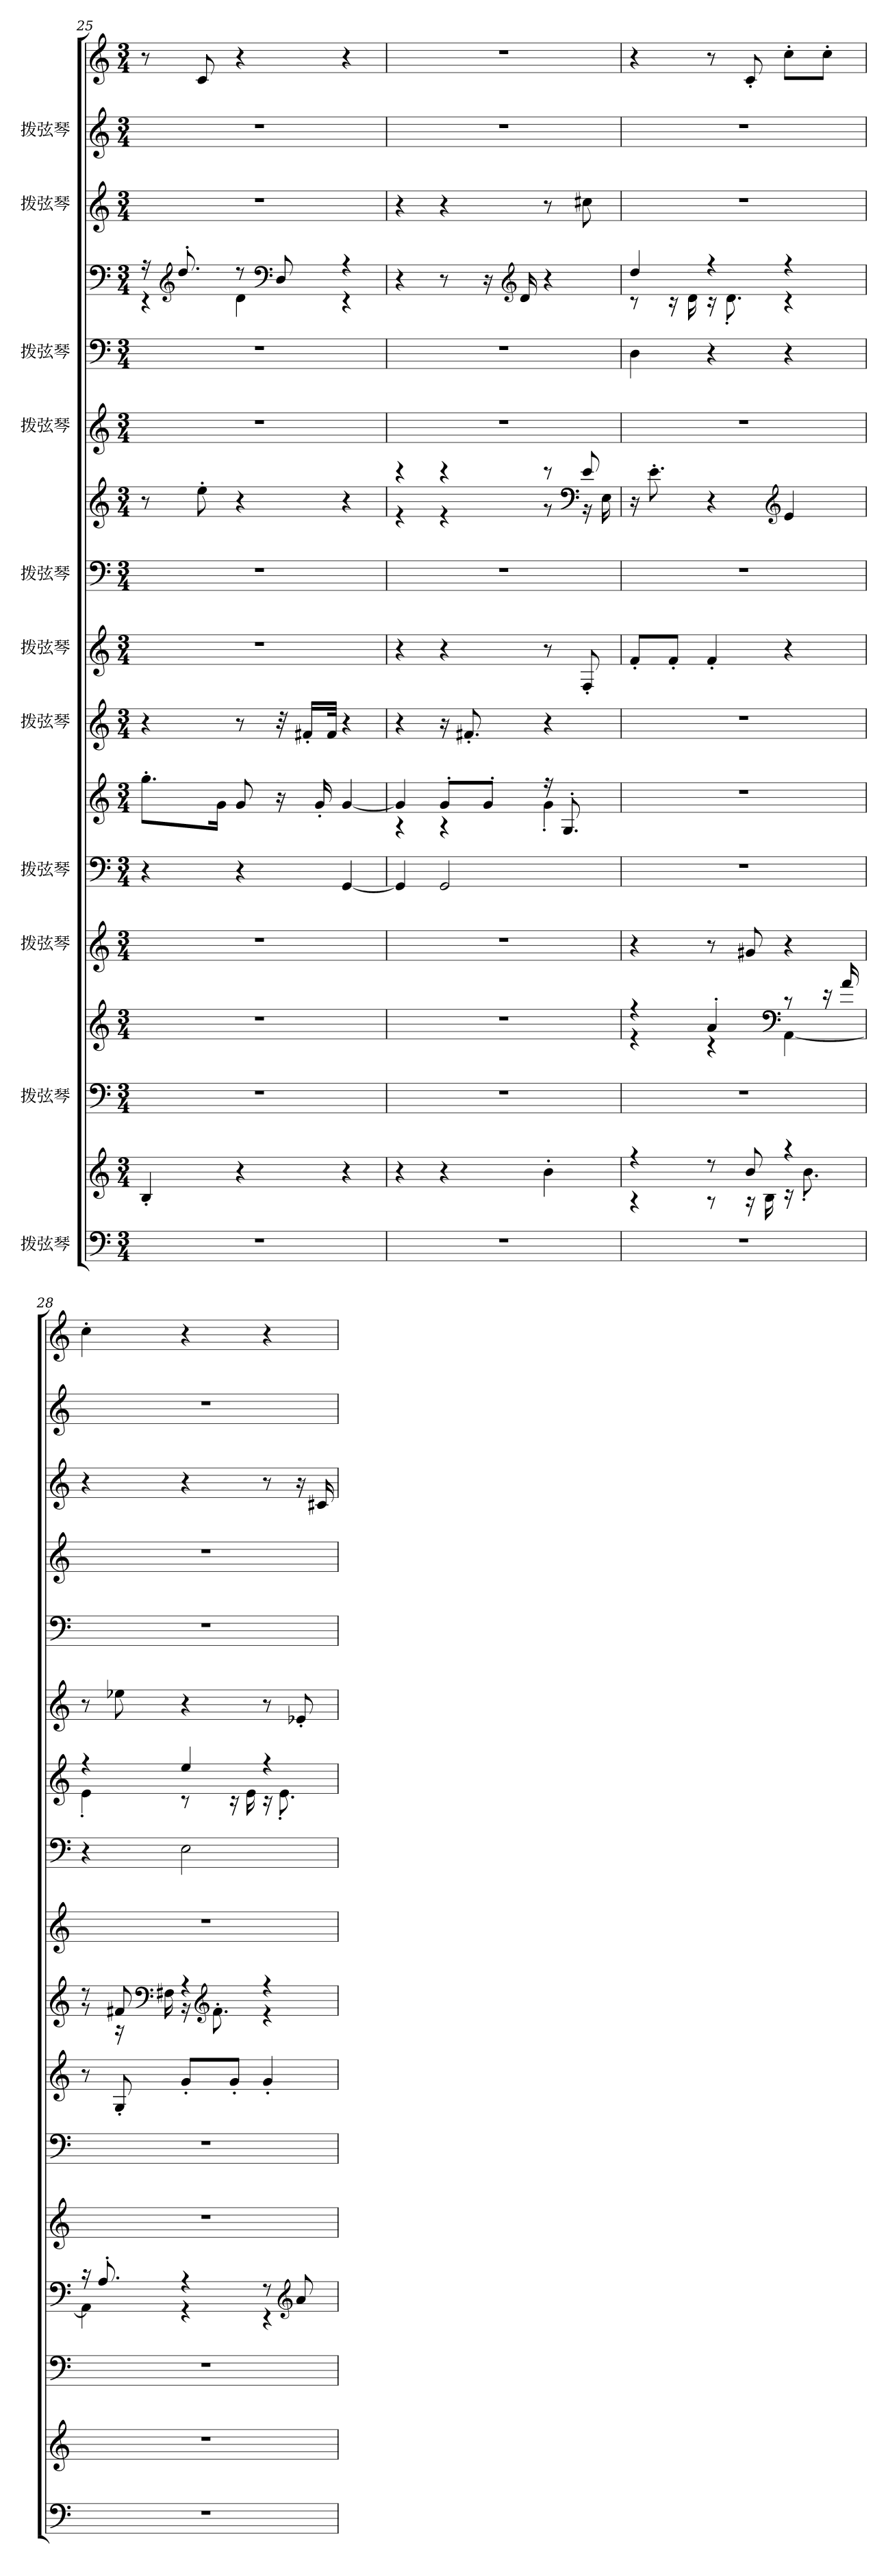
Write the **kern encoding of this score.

**kern	**kern	**kern	**kern	**kern	**kern	**kern	**kern	**kern	**kern	**kern	**kern	**kern	**kern	**kern	**kern	**kern
*part11	*part11	*part10	*part10	*part9	*part8	*part8	*part7	*part6	*part5	*part5	*part4	*part3	*part3	*part2	*part1	*part1
*staff17	*staff16	*staff15	*staff14	*staff13	*staff12	*staff11	*staff10	*staff9	*staff8	*staff7	*staff6	*staff5	*staff4	*staff3	*staff2	*staff1
*I"拨弦琴	*	*I"拨弦琴	*	*I"拨弦琴	*I"拨弦琴	*	*I"拨弦琴	*I"拨弦琴	*I"拨弦琴	*	*I"拨弦琴	*I"拨弦琴	*	*I"拨弦琴	*I"拨弦琴	*
*clefF4	*clefG2	*clefF4	*clefG2	*clefG2	*clefF4	*clefG2	*clefG2	*clefG2	*clefF4	*clefG2	*clefG2	*clefF4	*clefF4	*clefG2	*clefG2	*clefG2
*k[]	*k[]	*k[]	*k[]	*k[]	*k[]	*k[]	*k[]	*k[]	*k[]	*k[]	*k[]	*k[]	*k[]	*k[]	*k[]	*k[]
*M3/4	*M3/4	*M3/4	*M3/4	*M3/4	*M3/4	*M3/4	*M3/4	*M3/4	*M3/4	*M3/4	*M3/4	*M3/4	*M3/4	*M3/4	*M3/4	*M3/4
=25	=25	=25	=25	=25	=25	=25	=25	=25	=25	=25	=25	=25	=25	=25	=25	=25
*	*	*	*	*	*	*	*	*	*	*	*	*	*^	*	*	*
2.r	4B'/	2.r	2.r	2.r	4r	8.gg'\L	4r	2.r	2.r	8r	2.r	2.r	16r	4r	2.r	2.r	8r
*	*	*	*	*	*	*	*	*	*	*	*	*	*clefG2	*	*	*	*
.	.	.	.	.	.	.	.	.	.	.	.	.	8.dd'/	.	.	.	.
.	.	.	.	.	.	.	.	.	.	8ee'\	.	.	.	.	.	.	8c/
.	.	.	.	.	.	16g\Jk	.	.	.	.	.	.	.	.	.	.	.
.	4r	.	.	.	4r	8g/	8r	.	.	4r	.	.	8r	4d\	.	.	4r
*	*	*	*	*	*	*	*	*	*	*	*	*	*clefF4	*	*	*	*
.	.	.	.	.	.	16r	32r	.	.	.	.	.	8D/	.	.	.	.
.	.	.	.	.	.	.	16f#X'/LL	.	.	.	.	.	.	.	.	.	.
.	.	.	.	.	.	16g'/	.	.	.	.	.	.	.	.	.	.	.
.	.	.	.	.	.	.	32f#/JJk	.	.	.	.	.	.	.	.	.	.
.	4r	.	.	.	[4GG/	[4g/	4r	.	.	4r	.	.	4r	4r	.	.	4r
*	*	*	*	*	*	*	*	*	*	*	*	*	*v	*v	*	*	*
=26	=26	=26	=26	=26	=26	=26	=26	=26	=26	=26	=26	=26	=26	=26	=26	=26
*	*	*	*	*	*	*^	*	*	*	*^	*	*	*	*	*	*
2.r	4r	2.r	2.r	2.r	4GG/]	4g/]	4r	4r	4r	2.r	4r	4r	2.r	2.r	4r	4r	2.r	2.r
.	4r	.	.	.	2GG/	8g'/L	4r	16r	4r	.	4r	4r	.	.	8r	4r	.	.
.	.	.	.	.	.	.	.	8.f#X'/	.	.	.	.	.	.	.	.	.	.
.	.	.	.	.	.	8g'/J	.	.	.	.	.	.	.	.	16r	.	.	.
*	*	*	*	*	*	*	*	*	*	*	*	*	*	*	*clefG2	*	*	*
.	.	.	.	.	.	.	.	.	.	.	.	.	.	.	16d/	.	.	.
.	4b'\	.	.	.	.	16r	4g'\	4r	8r	.	8r	8r	.	.	4r	8r	.	.
.	.	.	.	.	.	8.G'/	.	.	.	.	.	.	.	.	.	.	.	.
*	*	*	*	*	*	*	*	*	*	*	*clefF4	*	*	*	*	*	*	*
.	.	.	.	.	.	.	.	.	8F'/	.	8e/	16r	.	.	.	8cc#X\	.	.
.	.	.	.	.	.	.	.	.	.	.	.	16E\	.	.	.	.	.	.
*	*	*	*	*	*	*v	*v	*	*	*	*v	*v	*	*	*	*	*	*
!!LO:PB:g=z
=27	=27	=27	=27	=27	=27	=27	=27	=27	=27	=27	=27	=27	=27	=27	=27	=27
*	*^	*	*^	*	*	*	*	*	*	*	*	*	*^	*	*	*
2.r	4r	4r	2.r	4r	4r	4r	2.r	2.r	2.r	8f'/L	2.r	16r	2.r	4D\	4dd/	8r	2.r	2.r	4r
.	.	.	.	.	.	.	.	.	.	.	.	8.e'\	.	.	.	.	.	.	.
.	.	.	.	.	.	.	.	.	.	8f'/J	.	.	.	.	.	16r	.	.	.
.	.	.	.	.	.	.	.	.	.	.	.	.	.	.	.	16d\	.	.	.
.	8r	8r	.	4a'/	4r	8r	.	.	.	4f'/	.	4r	.	4r	4r	16r	.	.	8r
.	.	.	.	.	.	.	.	.	.	.	.	.	.	.	.	8.d'\	.	.	.
.	8b/	16r	.	.	.	8g#X/	.	.	.	.	.	.	.	.	.	.	.	.	8c'/
.	.	16B\	.	.	.	.	.	.	.	.	.	.	.	.	.	.	.	.	.
*	*	*	*	*clefF4	*	*	*	*	*	*	*	*clefG2	*	*	*	*	*	*	*
.	4r	16r	.	8r	[4AA\	4r	.	.	.	4r	.	4e/	.	4r	4r	4r	.	.	8cc'\L
.	.	8.b'\	.	.	.	.	.	.	.	.	.	.	.	.	.	.	.	.	.
.	.	.	.	16r	.	.	.	.	.	.	.	.	.	.	.	.	.	.	8cc'\J
.	.	.	.	16a/	.	.	.	.	.	.	.	.	.	.	.	.	.	.	.
*	*v	*v	*	*	*	*	*	*	*	*	*	*	*	*	*v	*v	*	*	*
=28	=28	=28	=28	=28	=28	=28	=28	=28	=28	=28	=28	=28	=28	=28	=28	=28	=28
*	*	*	*	*	*	*	*	*^	*	*	*^	*	*	*	*	*	*
2.r	2.r	2.r	16r	4AA\]	2.r	2.r	8r	8r	8r	2.r	4r	4r	4e'\	8r	2.r	2.r	4r	2.r	4cc'\
.	.	.	8.A'/	.	.	.	.	.	.	.	.	.	.	.	.	.	.	.	.
.	.	.	.	.	.	.	8G'/	8f#X/	16r	.	.	.	.	8ee-X\	.	.	.	.	.
*	*	*	*	*	*	*	*	*clefF4	*	*	*	*	*	*	*	*	*	*	*
.	.	.	.	.	.	.	.	.	16F#X\	.	.	.	.	.	.	.	.	.	.
.	.	.	4r	4r	.	.	8g'/L	4r	16r	.	2E\	4ee/	8r	4r	.	.	4r	.	4r
*	*	*	*	*	*	*	*	*clefG2	*	*	*	*	*	*	*	*	*	*	*
.	.	.	.	.	.	.	.	.	8.f#'\	.	.	.	.	.	.	.	.	.	.
.	.	.	.	.	.	.	8g'/J	.	.	.	.	.	16r	.	.	.	.	.	.
.	.	.	.	.	.	.	.	.	.	.	.	.	16e\	.	.	.	.	.	.
.	.	.	8r	4r	.	.	4g'/	4r	4r	.	.	4r	16r	8r	.	.	8r	.	4r
.	.	.	.	.	.	.	.	.	.	.	.	.	8.e'\	.	.	.	.	.	.
*	*	*	*clefG2	*	*	*	*	*	*	*	*	*	*	*	*	*	*	*	*
.	.	.	8a/	.	.	.	.	.	.	.	.	.	.	8e-X'/	.	.	16r	.	.
.	.	.	.	.	.	.	.	.	.	.	.	.	.	.	.	.	16c#X/	.	.
*	*	*	*v	*v	*	*	*	*v	*v	*	*	*v	*v	*	*	*	*	*	*
=	=	=	=	=	=	=	=	=	=	=	=	=	=	=	=	=
*-	*-	*-	*-	*-	*-	*-	*-	*-	*-	*-	*-	*-	*-	*-	*-	*-
